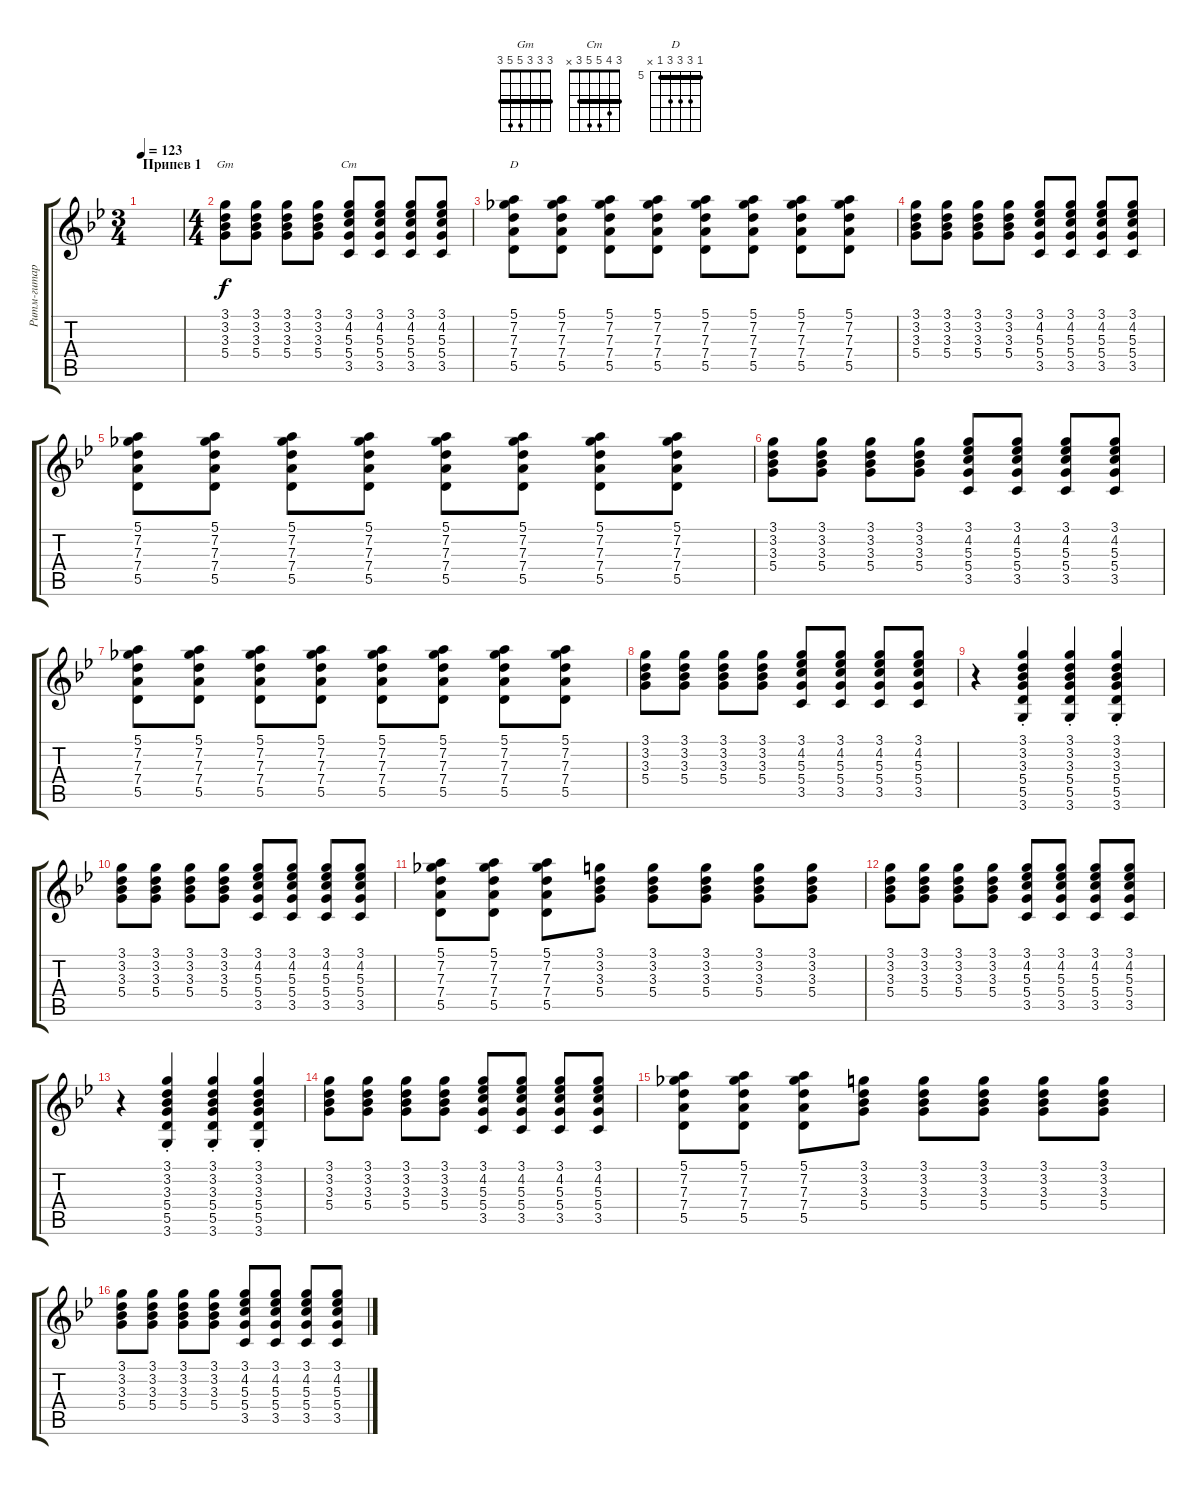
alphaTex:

\track ("Ритм-гитара" "Ритм-гитар") {instrument overdrivenguitar}
\staff {score tabs}
\tuning (E4 B3 G3 D3 A2 E2) {hide}
\chord ("Gm" 3 3 3 5 5 3) {barre 3}
\chord ("Cm" 3 4 5 5 3 x) {barre 3}
\chord ("D" 5 7 7 7 5 x) {firstfret 5 barre 5}
\ts (3 4)
\section ("" "Припев 1")
\tempo 123
\clef g2
\ks gminor
|
\ts (4 4)
(3.1 3.2 3.3 5.4).8{ch "Gm"} (3.1 3.2 3.3 5.4).8 (3.1 3.2 3.3 5.4).8 (3.1 3.2 3.3 5.4).8 (3.1 4.2 5.3 5.4 3.5).8{ch "Cm"} (3.1 4.2 5.3 5.4 3.5).8 (3.1 4.2 5.3 5.4 3.5).8 (3.1 4.2 5.3 5.4 3.5).8 |
(5.1 7.2 7.3 7.4 5.5).8{ch "D"} (5.1 7.2 7.3 7.4 5.5).8 (5.1 7.2 7.3 7.4 5.5).8 (5.1 7.2 7.3 7.4 5.5).8 (5.1 7.2 7.3 7.4 5.5).8 (5.1 7.2 7.3 7.4 5.5).8 (5.1 7.2 7.3 7.4 5.5).8 (5.1 7.2 7.3 7.4 5.5).8 |
(3.1 3.2 3.3 5.4).8 (3.1 3.2 3.3 5.4).8 (3.1 3.2 3.3 5.4).8 (3.1 3.2 3.3 5.4).8 (3.1 4.2 5.3 5.4 3.5).8 (3.1 4.2 5.3 5.4 3.5).8 (3.1 4.2 5.3 5.4 3.5).8 (3.1 4.2 5.3 5.4 3.5).8 |
(5.1 7.2 7.3 7.4 5.5).8 (5.1 7.2 7.3 7.4 5.5).8 (5.1 7.2 7.3 7.4 5.5).8 (5.1 7.2 7.3 7.4 5.5).8 (5.1 7.2 7.3 7.4 5.5).8 (5.1 7.2 7.3 7.4 5.5).8 (5.1 7.2 7.3 7.4 5.5).8 (5.1 7.2 7.3 7.4 5.5).8 |
(3.1 3.2 3.3 5.4).8 (3.1 3.2 3.3 5.4).8 (3.1 3.2 3.3 5.4).8 (3.1 3.2 3.3 5.4).8 (3.1 4.2 5.3 5.4 3.5).8 (3.1 4.2 5.3 5.4 3.5).8 (3.1 4.2 5.3 5.4 3.5).8 (3.1 4.2 5.3 5.4 3.5).8 |
(5.1 7.2 7.3 7.4 5.5).8 (5.1 7.2 7.3 7.4 5.5).8 (5.1 7.2 7.3 7.4 5.5).8 (5.1 7.2 7.3 7.4 5.5).8 (5.1 7.2 7.3 7.4 5.5).8 (5.1 7.2 7.3 7.4 5.5).8 (5.1 7.2 7.3 7.4 5.5).8 (5.1 7.2 7.3 7.4 5.5).8 |
(3.1 3.2 3.3 5.4).8 (3.1 3.2 3.3 5.4).8 (3.1 3.2 3.3 5.4).8 (3.1 3.2 3.3 5.4).8 (3.1 4.2 5.3 5.4 3.5).8 (3.1 4.2 5.3 5.4 3.5).8 (3.1 4.2 5.3 5.4 3.5).8 (3.1 4.2 5.3 5.4 3.5).8 |
r.4 (3.1{st} 3.2{st} 3.3{st} 5.4{st} 5.5{st} 3.6{st}).4 (3.1{st} 3.2{st} 3.3{st} 5.4{st} 5.5{st} 3.6{st}).4 (3.1{st} 3.2{st} 3.3{st} 5.4{st} 5.5{st} 3.6{st}).4 |
(3.1 3.2 3.3 5.4).8 (3.1 3.2 3.3 5.4).8 (3.1 3.2 3.3 5.4).8 (3.1 3.2 3.3 5.4).8 (3.1 4.2 5.3 5.4 3.5).8 (3.1 4.2 5.3 5.4 3.5).8 (3.1 4.2 5.3 5.4 3.5).8 (3.1 4.2 5.3 5.4 3.5).8 |
(5.1 7.2 7.3 7.4 5.5).8 (5.1 7.2 7.3 7.4 5.5).8 (5.1 7.2 7.3 7.4 5.5).8 (3.1 3.2 3.3 5.4).8 (3.1 3.2 3.3 5.4).8 (3.1 3.2 3.3 5.4).8 (3.1 3.2 3.3 5.4).8 (3.1 3.2 3.3 5.4).8 |
(3.1 3.2 3.3 5.4).8 (3.1 3.2 3.3 5.4).8 (3.1 3.2 3.3 5.4).8 (3.1 3.2 3.3 5.4).8 (3.1 4.2 5.3 5.4 3.5).8 (3.1 4.2 5.3 5.4 3.5).8 (3.1 4.2 5.3 5.4 3.5).8 (3.1 4.2 5.3 5.4 3.5).8 |
r.4 (3.1{st} 3.2{st} 3.3{st} 5.4{st} 5.5{st} 3.6{st}).4 (3.1{st} 3.2{st} 3.3{st} 5.4{st} 5.5{st} 3.6{st}).4 (3.1{st} 3.2{st} 3.3{st} 5.4{st} 5.5{st} 3.6{st}).4 |
(3.1 3.2 3.3 5.4).8 (3.1 3.2 3.3 5.4).8 (3.1 3.2 3.3 5.4).8 (3.1 3.2 3.3 5.4).8 (3.1 4.2 5.3 5.4 3.5).8 (3.1 4.2 5.3 5.4 3.5).8 (3.1 4.2 5.3 5.4 3.5).8 (3.1 4.2 5.3 5.4 3.5).8 |
(5.1 7.2 7.3 7.4 5.5).8 (5.1 7.2 7.3 7.4 5.5).8 (5.1 7.2 7.3 7.4 5.5).8 (3.1 3.2 3.3 5.4).8 (3.1 3.2 3.3 5.4).8 (3.1 3.2 3.3 5.4).8 (3.1 3.2 3.3 5.4).8 (3.1 3.2 3.3 5.4).8 |
(3.1 3.2 3.3 5.4).8 (3.1 3.2 3.3 5.4).8 (3.1 3.2 3.3 5.4).8 (3.1 3.2 3.3 5.4).8 (3.1 4.2 5.3 5.4 3.5).8 (3.1 4.2 5.3 5.4 3.5).8 (3.1 4.2 5.3 5.4 3.5).8 (3.1 4.2 5.3 5.4 3.5).8
